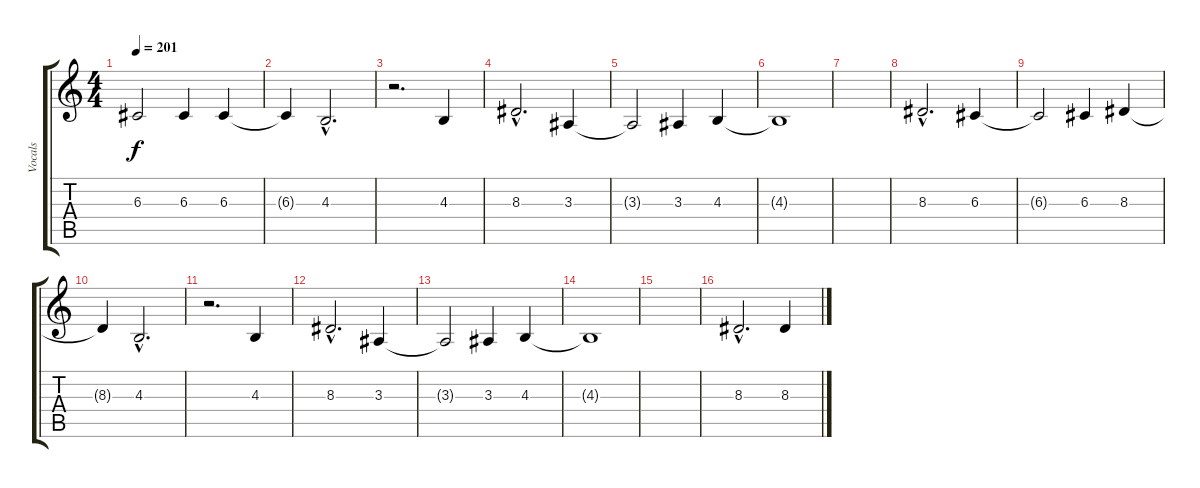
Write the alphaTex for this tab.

\track ("Vocals" "Vocals") {instrument violin}
\staff {score tabs}
\tuning (E4 B3 G3 D3 A2 E2) {hide}
\ts (4 4)
\tempo 201
\clef g2
\ks c
6.3{t}.2{dy f} 6.3.4 6.3.4 |
6.3{t}.4 4.3{hac}.2{d} |
r.2{d} 4.3.4 |
8.3{hac}.2{d} 3.3.4 |
3.3{t}.2 3.3.4 4.3.4 |
4.3{t}.1 |
|
8.3{hac}.2{d} 6.3.4 |
6.3{t}.2 6.3.4 8.3.4 |
8.3{t}.4 4.3{hac}.2{d} |
r.2{d} 4.3.4 |
8.3{hac}.2{d} 3.3.4 |
3.3{t}.2 3.3.4 4.3.4 |
4.3{t}.1 |
|
8.3{hac}.2{d} 8.3.4
